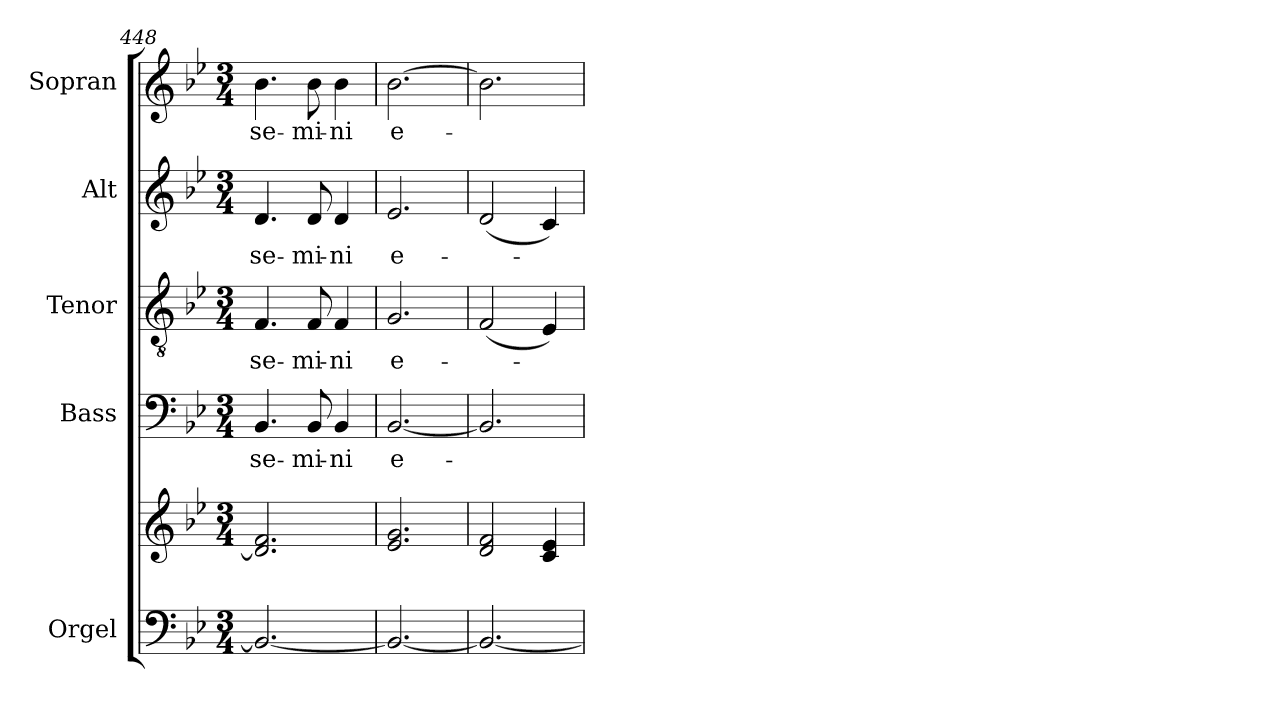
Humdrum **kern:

**kern	**kern	**kern	**text	**kern	**text	**kern	**text	**kern	**text
*part5	*part5	*part4	*part4	*part3	*part3	*part2	*part2	*part1	*part1
*staff6	*staff5	*staff4	*staff4	*staff3	*staff3	*staff2	*staff2	*staff1	*staff1
*I"Orgel	*	*I"Bass	*	*I"Tenor	*	*I"Alt	*	*I"Sopran	*
*I'Org.	*	*I'B.	*	*I'T.	*	*I'A.	*	*I'S.	*
*clefF4	*clefG2	*clefF4	*	*clefGv2	*	*clefG2	*	*clefG2	*
*k[b-e-]	*k[b-e-]	*k[b-e-]	*	*k[b-e-]	*	*k[b-e-]	*	*k[b-e-]	*
*B-:	*B-:	*B-:	*	*B-:	*	*B-:	*	*B-:	*
*M3/4	*M3/4	*M3/4	*	*M3/4	*	*M3/4	*	*M3/4	*
=448	=448	=448	=448	=448	=448	=448	=448	=448	=448
!	!	!	!LO:LY:b	!	!LO:LY:b	!	!LO:LY:b	!	!LO:LY:b
2.BB-/_	2.d/] 2.f/	4.BB-/	se-	4.F/	se-	4.d/	se-	4.b-\	se-
!	!	!	!LO:LY:b	!	!LO:LY:b	!	!LO:LY:b	!	!LO:LY:b
.	.	8BB-/	-mi-	8F/	-mi-	8d/	-mi-	8b-\	-mi-
!	!	!	!LO:LY:b	!	!LO:LY:b	!	!LO:LY:b	!	!LO:LY:b
.	.	4BB-/	-ni	4F/	-ni	4d/	-ni	4b-\	-ni
=449	=449	=449	=449	=449	=449	=449	=449	=449	=449
!	!	!	!LO:LY:b	!	!LO:LY:b	!	!LO:LY:b	!	!LO:LY:b
2.BB-/_	2.e-/ 2.g/	[2.BB-/	e-	2.G/	e-	2.e-/	e-	[2.b-\	e-
=450	=450	=450	=450	=450	=450	=450	=450	=450	=450
2.BB-/_	2d/ 2f/	2.BB-/]	.	(<2F/	.	(<2d/	.	2.b-\]	.
.	4c/ 4e-/	.	.	4E-/)	.	4c/)	.	.	.
=	=	=	=	=	=	=	=	=	=
*-	*-	*-	*-	*-	*-	*-	*-	*-	*-
